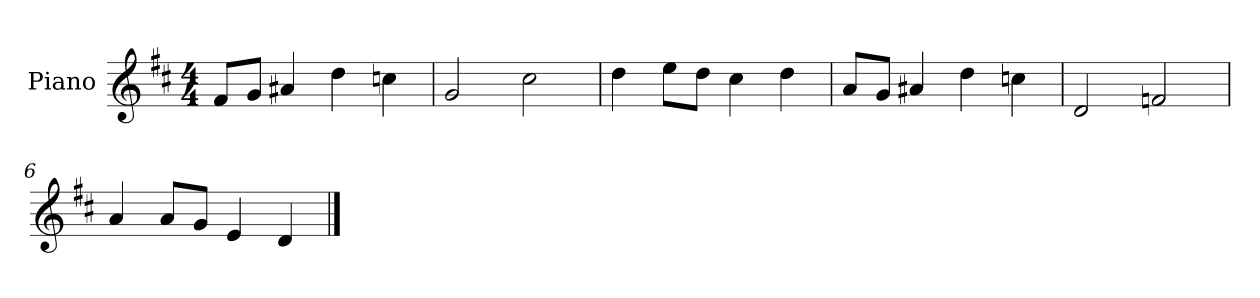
**kern
*part1
*staff1
*I"Piano
*I'P-no
*clefG2
*k[f#c#]
*M4/4
*MM90
=1
8f#/L
8g/J
4a#X/
4dd\
4ccn\
=2
2g/
2cc#\
=3
4dd\
8ee\L
8dd\J
4cc#\
4dd\
=4
8a/L
8g/J
4a#X/
4dd\
4ccn\
=5
2d/
2fn/
=6
4a/
8a/L
8g/J
4e/
4d/
==
*-
